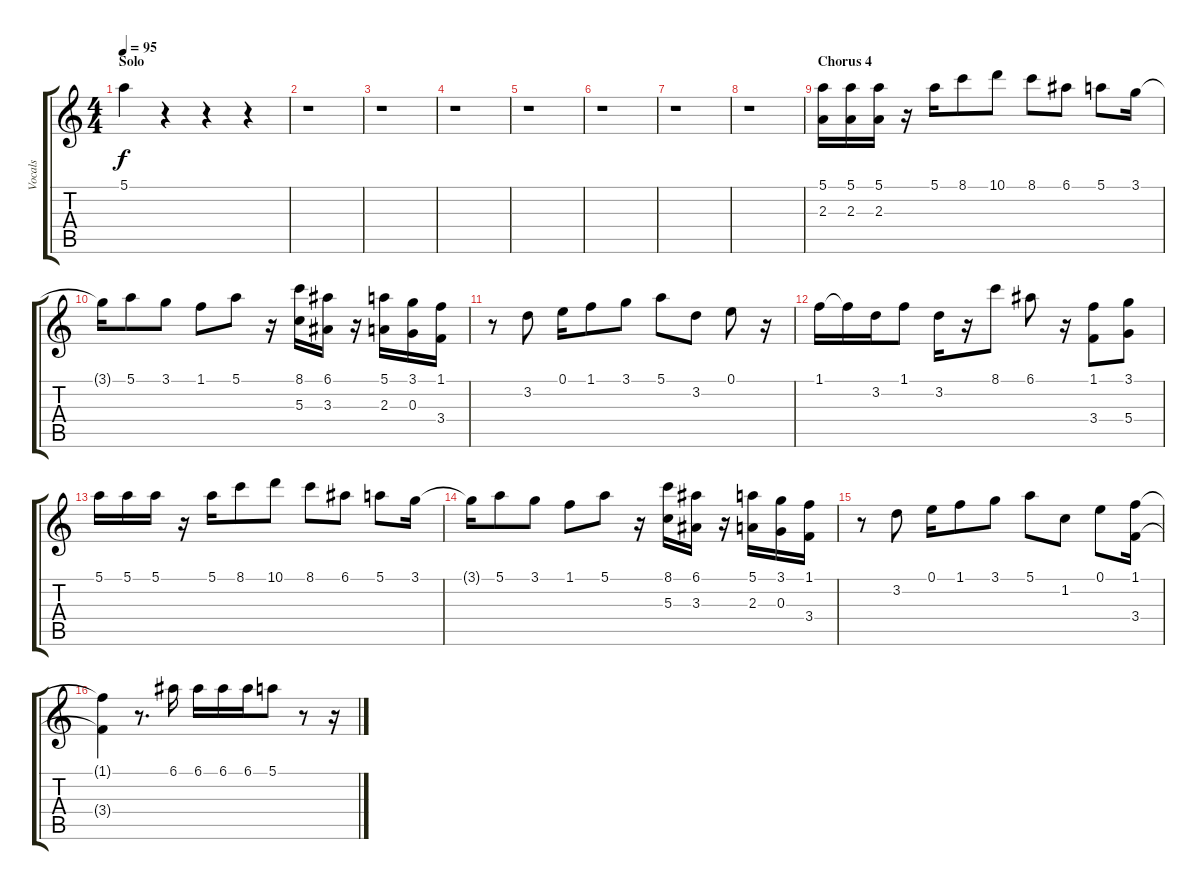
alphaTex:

\track ("Vocals" "Vocals") {instrument overdrivenguitar}
\staff {score tabs}
\tuning (E4 B3 G3 D3 A2 E2) {hide}
\ts (4 4)
\section ("" "Solo")
\tempo 95
\clef g2
\ks c
5.1.4{dy f} r.4 r.4 r.4 |
r.1 |
r.1 |
r.1 |
r.1 |
r.1 |
r.1 |
r.1 |
\section ("" "Chorus 4")
(5.1 2.3).16 (5.1 2.3).16 (5.1 2.3).16 r.16 5.1.16 8.1.8 10.1.8 8.1.8 6.1.8 5.1.8 3.1.16 |
3.1{t}.16 5.1.8 3.1.8 1.1.8 5.1.8 r.16 (8.1 5.3).16 (6.1 3.3).16 r.16 (5.1 2.3).16 (3.1 0.3).16 (1.1 3.4).16 |
r.8 3.2.8 0.1.16 1.1.8 3.1.8 5.1.8 3.2.8 0.1.8 r.16 |
1.1.16 1.1{t}.16 3.2.16 1.1.8 3.2.16 r.16 8.1.8 6.1.8 r.16 (1.1 3.4).8 (3.1 5.4).8 |
5.1.16 5.1.16 5.1.16 r.16 5.1.16 8.1.8 10.1.8 8.1.8 6.1.8 5.1.8 3.1.16 |
3.1{t}.16 5.1.8 3.1.8 1.1.8 5.1.8 r.16 (8.1 5.3).16 (6.1 3.3).16 r.16 (5.1 2.3).16 (3.1 0.3).16 (1.1 3.4).16 |
r.8 3.2.8 0.1.16 1.1.8 3.1.8 5.1.8 1.2.8 0.1.8 (1.1 3.4).16 |
(1.1{t} 3.4{t}).4 r.8{d} 6.1.16 6.1.16 6.1.16 6.1.16 5.1.8 r.8 r.16
